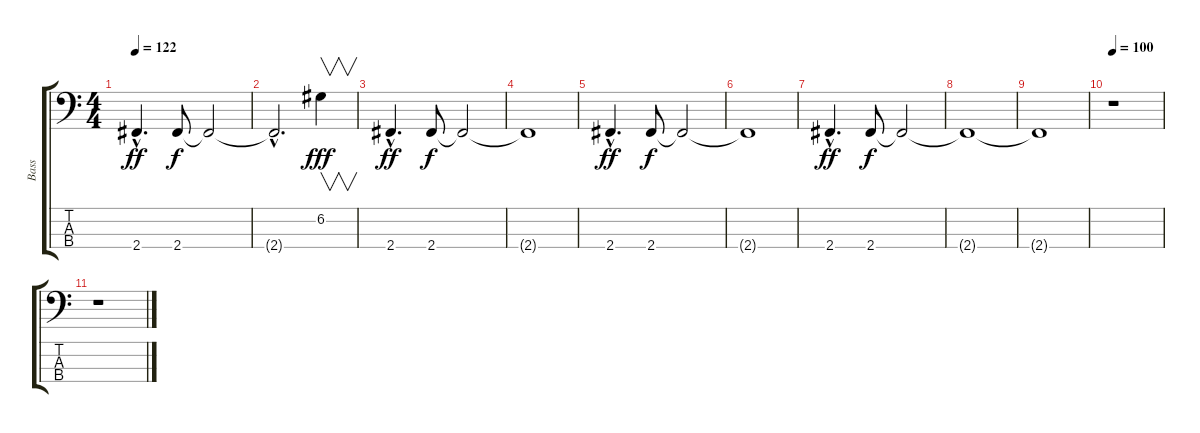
\track ("Bass" "Bass") {instrument electricbassfinger}
\staff {score tabs}
\tuning (G2 D2 A1 E1) {hide}
\ts (4 4)
\tempo 122
\clef f4
\ks c
2.4{hac}.4{d dy ff} 2.4.8{dy f} 2.4{t}.2 |
2.4{hac t}.2{d} 6.2.4{v dy fff} |
2.4{hac}.4{d dy ff} 2.4.8{dy f} 2.4{t}.2 |
2.4{t}.1 |
2.4{hac}.4{d dy ff} 2.4.8{dy f} 2.4{t}.2 |
2.4{t}.1 |
2.4{hac}.4{d dy ff} 2.4.8{dy f} 2.4{t}.2 |
2.4{t}.1 |
2.4{t}.1 |
\tempo 100
r.1 |
r.1
